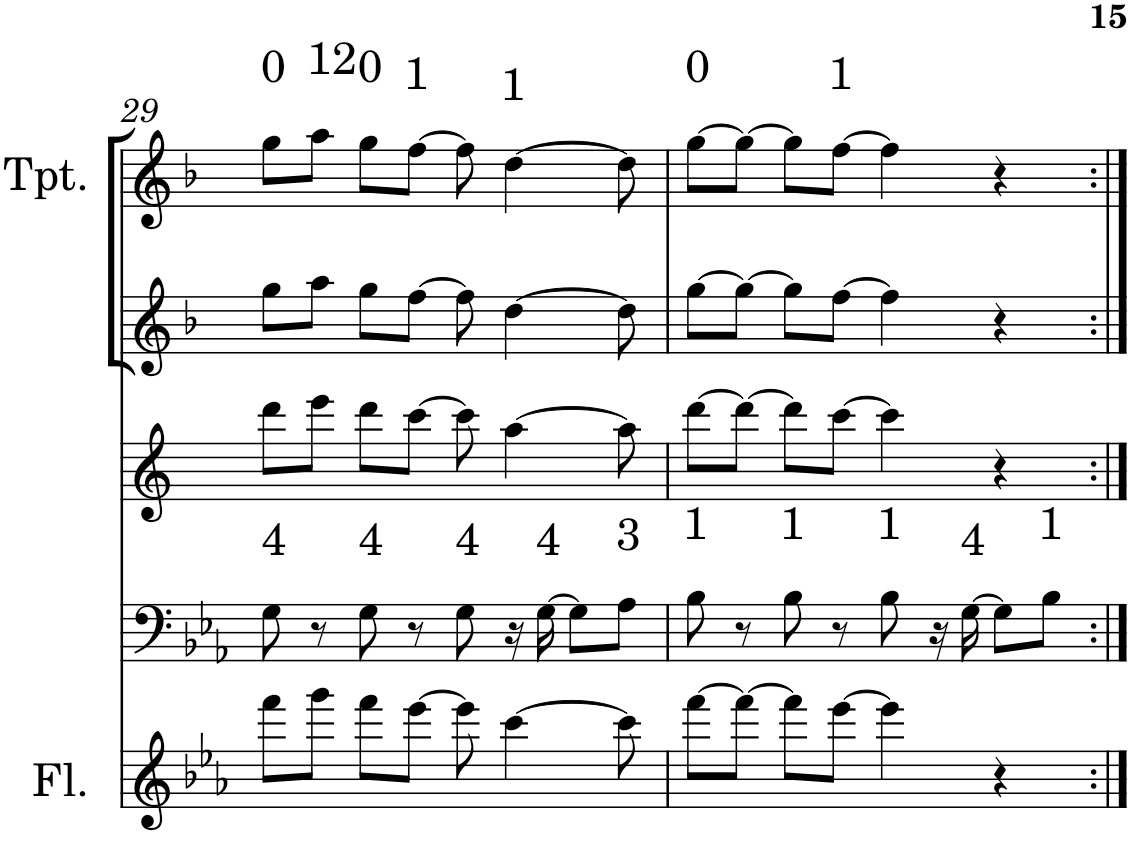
**kern	**kern	**kern	**kern	**kern
*part5	*part4	*part3	*part2	*part1
*staff5	*staff4	*staff3	*staff2	*staff1
*I"Flauta	*I"Trombone	*I"Saxofone Alto	*I"Trompete Bb	*I"Trumpet in Bb
*I'Fl.	*I'Trb	*	*I'Tpt	*I'Tpt.
!!LO:PB:g=z
*clefG2	*clefF4	*clefG2	*clefG2	*clefG2
*	*	*Trd5c9	*Trd1c2	*Trd1c2
*k[b-e-a-]	*k[b-e-a-]	*k[]	*k[b-]	*k[b-]
*E-:	*E-:	*	*F:	*F:
*M4/4	*M4/4	*M4/4	*M4/4	*M4/4
=29	=29	=29	=29	=29
!	!	!	!	!LO:TX:a:t=0
!	!LO:TX:a:t=4	!	!	!
8fff\L	8G\	8ddd\L	8gg\L	8gg\L
!	!	!	!	!LO:TX:a:t=12
8ggg\J	8r	8eee\J	8aa\J	8aa\J
!	!	!	!	!LO:TX:a:t=0
!	!LO:TX:a:t=4	!	!	!
8fff\L	8G\	8ddd\L	8gg\L	8gg\L
!	!	!	!	!LO:TX:a:t=1
[>8eee-\J	8r	[>8ccc\J	[>8ff\J	[>8ff\J
!	!LO:TX:a:t=4	!	!	!
8eee-\]	8G\	8ccc\]	8ff\]	8ff\]
!	!	!	!	!LO:TX:a:t=1
[>4ccc\	16r	[>4aa\	[>4dd\	[>4dd\
!	!LO:TX:a:t=4	!	!	!
.	[>16G\	.	.	.
.	8G\L]	.	.	.
!	!LO:TX:a:t=3	!	!	!
8ccc\]	8A-\J	8aa\]	8dd\]	8dd\]
=30	=30	=30	=30	=30
!	!	!	!	!LO:TX:a:t=0
!	!LO:TX:a:t=1	!	!	!
[>8fff\L	8B-\	[>8ddd\L	[>8gg\L	[>8gg\L
8fff\J_	8r	8ddd\J_	8gg\J_	8gg\J_
!	!LO:TX:a:t=1	!	!	!
8fff\L]	8B-\	8ddd\L]	8gg\L]	8gg\L]
!	!	!	!	!LO:TX:a:t=1
[>8eee-\J	8r	[>8ccc\J	[>8ff\J	[>8ff\J
!	!LO:TX:a:t=1	!	!	!
4eee-\]	8B-\	4ccc\]	4ff\]	4ff\]
.	16r	.	.	.
!	!LO:TX:a:t=4	!	!	!
.	[>16G\	.	.	.
4r	8G\L]	4r	4r	4r
!	!LO:TX:a:t=1	!	!	!
.	8B-\J	.	.	.
=:|!	=:|!	=:|!	=:|!	=:|!
*-	*-	*-	*-	*-
